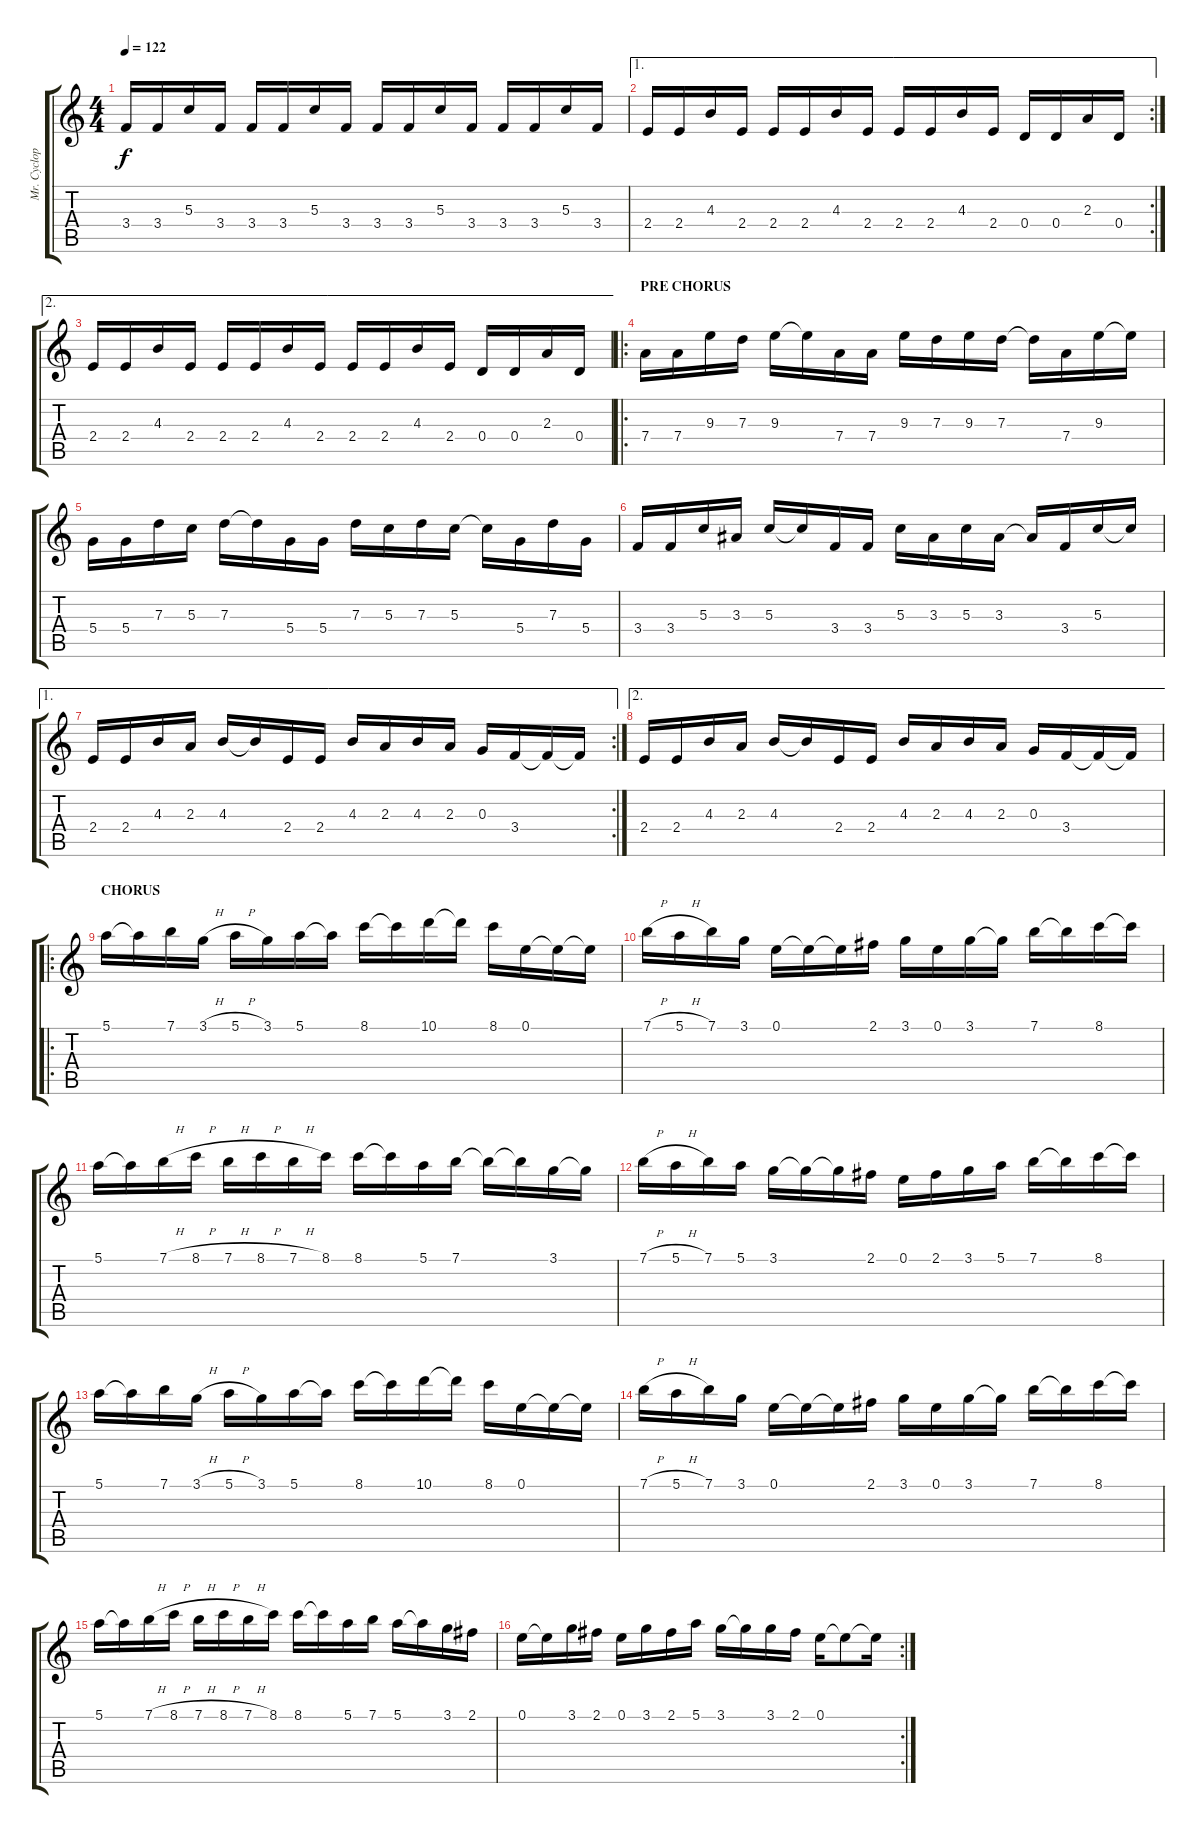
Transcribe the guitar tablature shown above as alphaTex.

\track ("Mr. Cyclop" "Mr. Cyclop") {instrument distortionguitar}
\staff {score tabs}
\tuning (E4 B3 G3 D3 A2 E2) {hide}
\ts (4 4)
\tempo 122
\clef g2
\ks c
3.4.16{dy f} 3.4.16 5.3.16 3.4.16 3.4.16 3.4.16 5.3.16 3.4.16 3.4.16 3.4.16 5.3.16 3.4.16 3.4.16 3.4.16 5.3.16 3.4.16 |
\ae 1
\rc 2
2.4.16 2.4.16 4.3.16 2.4.16 2.4.16 2.4.16 4.3.16 2.4.16 2.4.16 2.4.16 4.3.16 2.4.16 0.4.16 0.4.16 2.3.16 0.4.16 |
\ae 2
2.4.16 2.4.16 4.3.16 2.4.16 2.4.16 2.4.16 4.3.16 2.4.16 2.4.16 2.4.16 4.3.16 2.4.16 0.4.16 0.4.16 2.3.16 0.4.16 |
\ro
\section ("" "PRE CHORUS")
7.4.16 7.4.16 9.3.16 7.3.16 9.3.16 9.3{t}.16 7.4.16 7.4.16 9.3.16 7.3.16 9.3.16 7.3.16 7.3{t}.16 7.4.16 9.3.16 9.3{t}.16 |
5.4.16 5.4.16 7.3.16 5.3.16 7.3.16 7.3{t}.16 5.4.16 5.4.16 7.3.16 5.3.16 7.3.16 5.3.16 5.3{t}.16 5.4.16 7.3.16 5.4.16 |
3.4.16 3.4.16 5.3.16 3.3.16 5.3.16 5.3{t}.16 3.4.16 3.4.16 5.3.16 3.3.16 5.3.16 3.3.16 3.3{t}.16 3.4.16 5.3.16 5.3{t}.16 |
\ae 1
\rc 2
2.4.16 2.4.16 4.3.16 2.3.16 4.3.16 4.3{t}.16 2.4.16 2.4.16 4.3.16 2.3.16 4.3.16 2.3.16 0.3.16 3.4.16 3.4{t}.16 3.4{t}.16 |
\ae 2
2.4.16 2.4.16 4.3.16 2.3.16 4.3.16 4.3{t}.16 2.4.16 2.4.16 4.3.16 2.3.16 4.3.16 2.3.16 0.3.16 3.4.16 3.4{t}.16 3.4{t}.16 |
\ro
\section ("" "CHORUS")
5.1.16{instrument overdrivenguitar} 5.1{t}.16 7.1.16 3.1{h}.16 5.1{h}.16 3.1.16 5.1.16 5.1{t}.16 8.1.16 8.1{t}.16 10.1.16 10.1{t}.16 8.1.16 0.1.16 0.1{t}.16 0.1{t}.16 |
7.1{h}.16 5.1{h}.16 7.1.16 3.1.16 0.1.16 0.1{t}.16 0.1{t}.16 2.1.16 3.1.16 0.1.16 3.1.16 3.1{t}.16 7.1.16 7.1{t}.16 8.1.16 8.1{t}.16 |
5.1.16{instrument overdrivenguitar} 5.1{t}.16 7.1{h}.16 8.1{h}.16 7.1{h}.16 8.1{h}.16 7.1{h}.16 8.1.16 8.1.16 8.1{t}.16 5.1.16 7.1.16 7.1{t}.16 7.1{t}.16 3.1.16 3.1{t}.16 |
7.1{h}.16 5.1{h}.16 7.1.16 5.1.16 3.1.16 3.1{t}.16 3.1{t}.16 2.1.16 0.1.16 2.1.16 3.1.16 5.1.16 7.1.16 7.1{t}.16 8.1.16 8.1{t}.16 |
5.1.16{instrument overdrivenguitar} 5.1{t}.16 7.1.16 3.1{h}.16 5.1{h}.16 3.1.16 5.1.16 5.1{t}.16 8.1.16 8.1{t}.16 10.1.16 10.1{t}.16 8.1.16 0.1.16 0.1{t}.16 0.1{t}.16 |
7.1{h}.16 5.1{h}.16 7.1.16 3.1.16 0.1.16 0.1{t}.16 0.1{t}.16 2.1.16 3.1.16 0.1.16 3.1.16 3.1{t}.16 7.1.16 7.1{t}.16 8.1.16 8.1{t}.16 |
5.1.16{instrument overdrivenguitar} 5.1{t}.16 7.1{h}.16 8.1{h}.16 7.1{h}.16 8.1{h}.16 7.1{h}.16 8.1.16 8.1.16 8.1{t}.16 5.1.16 7.1.16 5.1.16 5.1{t}.16 3.1.16 2.1.16 |
\rc 2
0.1.16 0.1{t}.16 3.1.16 2.1.16 0.1.16 3.1.16 2.1.16 5.1.16 3.1.16 3.1{t}.16 3.1.16 2.1.16 0.1.16 0.1{t}.8 0.1{t}.16
